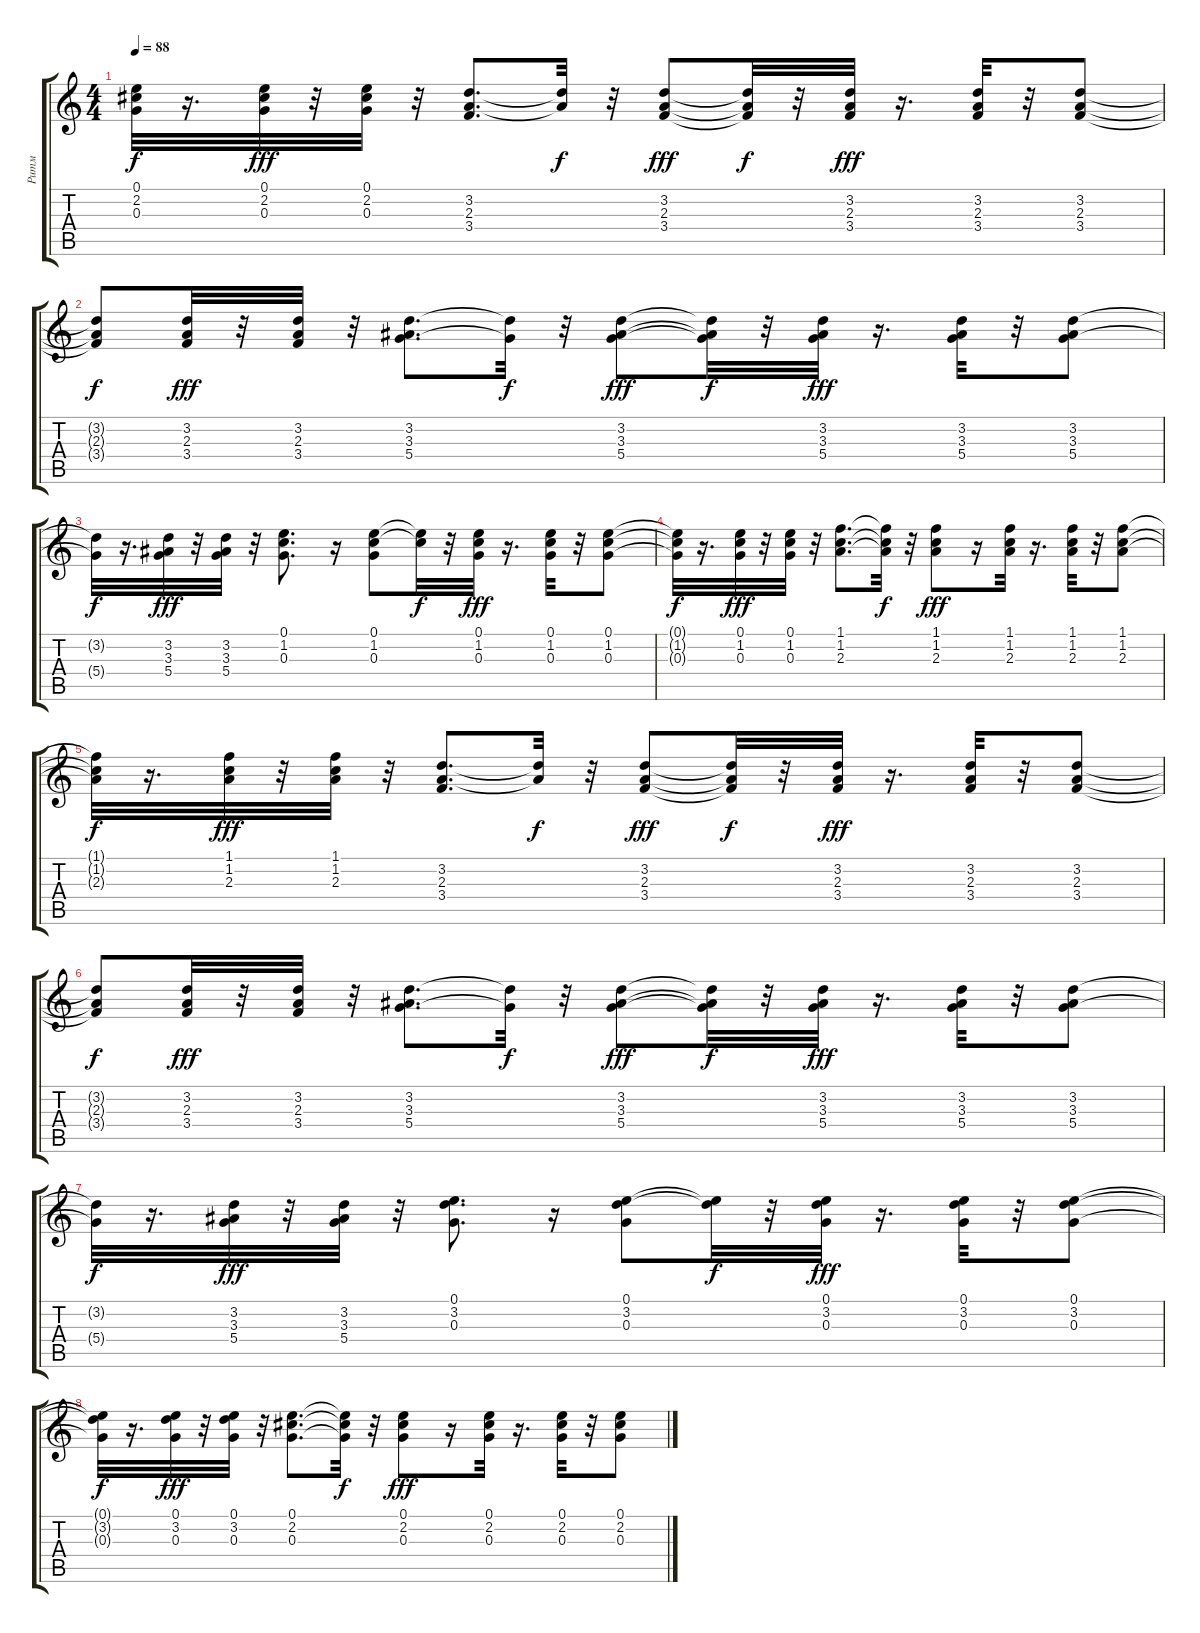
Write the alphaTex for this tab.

\track ("Ритм" "Ритм") {instrument acousticguitarsteel}
\staff {score tabs}
\tuning (E4 B3 G3 D3 A2 E2) {hide}
\ts (4 4)
\tempo 88
\clef g2
\ks c
(0.1{t} 2.2{t} 0.3{t}).32{dy f} r.16{d} (0.1 2.2 0.3).32{dy fff} r.32 (0.1 2.2 0.3).32 r.32 (3.2 2.3 3.4).8{d} (3.2{t} 2.3{t}).32{dy f} r.32 (3.2 2.3 3.4).8{dy fff} (3.2{t} 2.3{t} 3.4{t}).32{dy f} r.32 (3.2 2.3 3.4).32{dy fff} r.16{d} (3.2 2.3 3.4).32 r.32 (3.2 2.3 3.4).8 |
(3.2{t} 2.3{t} 3.4{t}).8{dy f} (3.2 2.3 3.4).32{dy fff} r.32 (3.2 2.3 3.4).32 r.32 (3.2 3.3 5.4).8{d} (3.2{t} 5.4{t}).32{dy f} r.32 (3.2 3.3 5.4).8{dy fff} (3.2{t} 3.3{t} 5.4{t}).32{dy f} r.32 (3.2 3.3 5.4).32{dy fff} r.16{d} (3.2 3.3 5.4).32 r.32 (3.2 3.3 5.4).8 |
(3.2{t} 5.4{t}).32{dy f} r.16{d} (3.2 3.3 5.4).32{dy fff} r.32 (3.2 3.3 5.4).32 r.32 (0.1 1.2 0.3).8{d} r.16 (0.1 1.2 0.3).8 (0.1{t} 1.2{t}).32{dy f} r.32 (0.1 1.2 0.3).32{dy fff} r.16{d} (0.1 1.2 0.3).32 r.32 (0.1 1.2 0.3).8 |
(0.1{t} 1.2{t} 0.3{t}).32{dy f} r.16{d} (0.1 1.2 0.3).32{dy fff} r.32 (0.1 1.2 0.3).32 r.32 (1.1 1.2 2.3).8{d} (1.1{t} 1.2{t} 2.3{t}).32{dy f} r.32 (1.1 1.2 2.3).8{dy fff} r.16 (1.1 1.2 2.3).32 r.16{d} (1.1 1.2 2.3).32 r.32 (1.1 1.2 2.3).8 |
(1.1{t} 1.2{t} 2.3{t}).32{dy f} r.16{d} (1.1 1.2 2.3).32{dy fff} r.32 (1.1 1.2 2.3).32 r.32 (3.2 2.3 3.4).8{d} (3.2{t} 2.3{t}).32{dy f} r.32 (3.2 2.3 3.4).8{dy fff} (3.2{t} 2.3{t} 3.4{t}).32{dy f} r.32 (3.2 2.3 3.4).32{dy fff} r.16{d} (3.2 2.3 3.4).32 r.32 (3.2 2.3 3.4).8 |
(3.2{t} 2.3{t} 3.4{t}).8{dy f} (3.2 2.3 3.4).32{dy fff} r.32 (3.2 2.3 3.4).32 r.32 (3.2 3.3 5.4).8{d} (3.2{t} 5.4{t}).32{dy f} r.32 (3.2 3.3 5.4).8{dy fff} (3.2{t} 3.3{t} 5.4{t}).32{dy f} r.32 (3.2 3.3 5.4).32{dy fff} r.16{d} (3.2 3.3 5.4).32 r.32 (3.2 3.3 5.4).8 |
(3.2{t} 5.4{t}).32{dy f} r.16{d} (3.2 3.3 5.4).32{dy fff} r.32 (3.2 3.3 5.4).32 r.32 (0.1 3.2 0.3).8{d} r.16 (0.1 3.2 0.3).8 (0.1{t} 3.2{t}).32{dy f} r.32 (0.1 3.2 0.3).32{dy fff} r.16{d} (0.1 3.2 0.3).32 r.32 (0.1 3.2 0.3).8 |
(0.1{t} 3.2{t} 0.3{t}).32{dy f} r.16{d} (0.1 3.2 0.3).32{dy fff} r.32 (0.1 3.2 0.3).32 r.32 (0.1 2.2 0.3).8{d} (0.1{t} 2.2{t} 0.3{t}).32{dy f} r.32 (0.1 2.2 0.3).8{dy fff} r.16 (0.1 2.2 0.3).32 r.16{d} (0.1 2.2 0.3).32 r.32 (0.1 2.2 0.3).8
